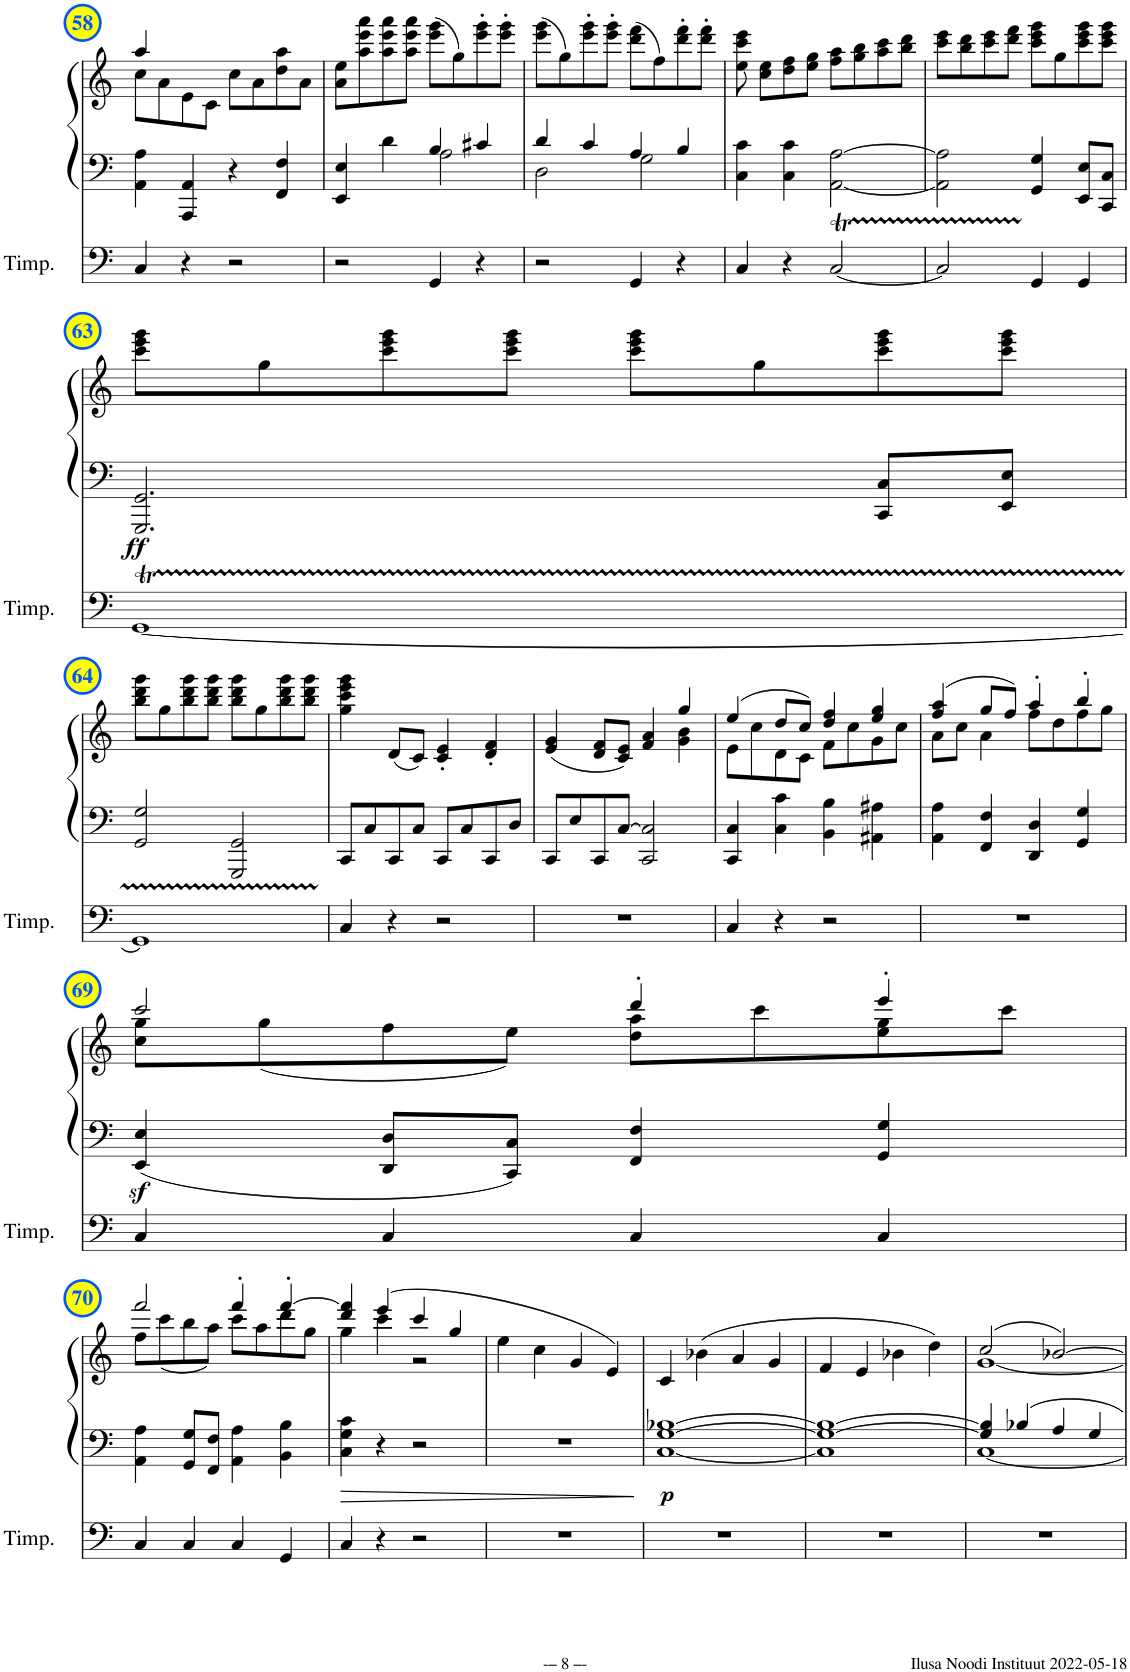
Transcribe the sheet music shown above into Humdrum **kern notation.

**kern	**kern	**kern	**dynam
*part2	*part1	*part1	*part1
*staff3	*staff2	*staff1	*staff1/2
*I"Timpani	*I"Piano	*	*
*I'Timp.	*I'Pno	*	*
!!LO:PB:g=z
*clefF4	*clefF4	*clefG2	*
*k[]	*k[]	*k[]	*
*M2/2	*M2/2	*M2/2	*
*met(c|)	*met(c|)	*met(c|)	*
=58	=58	=58	=58
*	*	*^	*
4C/	4AA\ 4A\	4aa/	8cc\L	.
.	.	.	8a\	.
4r	4AAA/ 4AA/	4ryy	8e\	.
.	.	.	8c\J	.
2r	4r	8cc\L	2ryy	.
.	.	8a\	.	.
.	4FF/ 4F/	8dd\ 8aa\	.	.
.	.	8a\J	.	.
*	*	*v	*v	*
=59	=59	=59	=59
*	*^	*	*
2r	4EE/ 4E/	2ryy	8a\ 8ee\L	.
.	.	.	8aa\ 8eee\ 8aaa\	.
.	4d\	.	8aa\ 8eee\ 8aaa\	.
.	.	.	8aa\ 8eee\ 8aaa\J	.
4GG/	4B/	2A\	(8eee\ 8ggg\L	.
.	.	.	8gg\)	.
4r	4c#X/	.	8eee\' 8ggg\'	.
.	.	.	8eee\' 8ggg\'J	.
=60	=60	=60	=60	=60
2r	4d/	2D\	(8eee\ 8ggg\L	.
.	.	.	8gg\)	.
.	4c/	.	8eee\' 8ggg\'	.
.	.	.	8eee\' 8ggg\'J	.
4GG/	4A/	2G\	(8ddd\ 8fff\L	.
.	.	.	8ff\)	.
4r	4B/	.	8ddd\' 8fff\'	.
.	.	.	8ddd\' 8fff\'J	.
*	*v	*v	*	*
=61	=61	=61	=61
4C/	4C\ 4c\	8ee\ 8ccc\ 8eee\	.
.	.	8cc\ 8ee\L	.
4r	4C\ 4c\	8dd\ 8ff\	.
.	.	8ee\ 8gg\J	.
[2CT/	[2AA\ [2A\	8ff\ 8aa\L	.
.	.	8gg\ 8bb\	.
.	.	8aa\ 8ccc\	.
.	.	8bb\ 8ddd\J	.
=62	=62	=62	=62
2CTTT/]	2AA\] 2A\]	8ccc\ 8eee\L	.
.	.	8bb\ 8ddd\	.
.	.	8ccc\ 8eee\	.
.	.	8ddd\ 8fff\J	.
4GG/	4GG/ 4G/	8ccc\ 8eee\ 8ggg\L	.
.	.	8gg\	.
4GG/	8EE/ 8E/L	8ccc\ 8eee\ 8ggg\	.
.	8CC/ 8C/J	8ccc\ 8eee\ 8ggg\J	.
!!LO:LB:g=z
=63	=63	=63	=63
!	!	!	!LO:DY:b=2
[1GGT	2.GGG/ 2.GG/	8ccc\ 8eee\ 8ggg\L	ff
.	.	8gg\	.
.	.	8ccc\ 8eee\ 8ggg\	.
.	.	8ccc\ 8eee\ 8ggg\J	.
.	.	8ccc\ 8eee\ 8ggg\L	.
.	.	8gg\	.
.	8CC/ 8C/L	8ccc\ 8eee\ 8ggg\	.
.	8EE/ 8E/J	8ccc\ 8eee\ 8ggg\J	.
!!LO:LB:g=z
=64	=64	=64	=64
1GGTTT]	2GG/ 2G/	8bb\ 8ddd\ 8ggg\L	.
.	.	8gg\	.
.	.	8bb\ 8ddd\ 8ggg\	.
.	.	8bb\ 8ddd\ 8ggg\J	.
.	2GGG/ 2GG/	8bb\ 8ddd\ 8ggg\L	.
.	.	8gg\	.
.	.	8bb\ 8ddd\ 8ggg\	.
.	.	8bb\ 8ddd\ 8ggg\J	.
=65	=65	=65	=65
4C/	8CC/L	4gg\ 4ccc\ 4eee\ 4ggg\	.
.	8C/	.	.
4r	8CC/	(8d/L	.
.	8C/J	8c/J)	.
2r	8CC/L	4c/' 4e/'	.
.	8C/	.	.
.	8CC/	4d/' 4f/'	.
.	8D/J	.	.
=66	=66	=66	=66
*	*	*^	*
1r	8CC/L	(<4e/ 4g/	2.ryy	.
.	8E/	.	.	.
.	8CC/	8d/ 8f/L	.	.
.	[>8C/J	8c/ 8e/J)	.	.
.	2CC/ 2C/]	4f/ 4a/	.	.
.	.	4gg/	4g\ 4b\	.
=67	=67	=67	=67	=67
4C/	4CC/ 4C/	(4ee/	8e\L	.
.	.	.	8cc\	.
4r	4C\ 4c\	8dd/L	8d\	.
.	.	8cc/J)	8c\J	.
2r	4BB\ 4B\	4dd/ 4ff/	8f\L	.
.	.	.	8cc\	.
.	4AA#X\ 4A#X\	4ee/ 4gg/	8g\	.
.	.	.	8cc\J	.
=68	=68	=68	=68	=68
1r	4AA\ 4A\	(4ff/ 4aa/	8a\L	.
.	.	.	8cc\J	.
.	4FF/ 4F/	8gg/L	4a\	.
.	.	8ff/J)	.	.
.	4DD/ 4D/	4aa'/	8ff\L	.
.	.	.	8dd\	.
.	4GG/ 4G/	4bb'/	8ff\	.
.	.	.	8gg\J	.
!!LO:LB:g=z	!!
=69	=69	=69	=69	=69
4C/	4EE/z< 4E/z<	2ccc/	8cc\ 8gg\L	.
.	.	.	(8gg\	.
4C/	8DD/ 8D/L	.	8ff\	.
.	8CC/ 8C/J	.	8ee\J)	.
4C/	4FF/ 4F/	4ddd'/	8dd\ 8aa\L	.
.	.	.	8ccc\	.
4C/	4GG/ 4G/	4eee'/	8ee\ 8gg\	.
.	.	.	8ccc\J	.
!!LO:LB:g=z	!!
=70	=70	=70	=70	=70
4C/	4AA\ 4A\	2fff/	8ff\L	.
.	.	.	(8ccc\	.
4C/	8GG/ 8G/L	.	8bb\	.
.	8FF/ 8F/J	.	8aa\J)	.
4C/	4AA\ 4A\	4fff'/	8ccc\L	.
.	.	.	8aa\	.
4GG/	4BB\ 4B\	[4fff'/	8ddd\	.
.	.	.	8gg\J	.
=71	=71	=71	=71	=71
4C/	4C\ 4G\ 4c\	4ddd/ 4fff/]	4gg\	.
4r	4r	(4eee/	4ccc\	.
2r	2r	4ccc/	2r	.
.	.	4gg/	.	.
*	*	*v	*v	*
=72	=72	=72	=72
1r	1r	4ee\	.
.	.	4cc\	.
.	.	4g/	.
.	.	4e/)	.
=73	=73	=73	=73
!	!	!	!LO:DY:b=2
1r	[1C [1G [1B-X	4c/	p
.	.	(4b-X\	.
.	.	4a/	.
.	.	4g/	.
=74	=74	=74	=74
1r	1C] 1G_ 1B-_	4f/	.
.	.	4e/	.
.	.	4b-X\	.
.	.	4dd\)	.
=75	=75	=75	=75
*	*^	*^	*
1r	4G/] 4B-/]	[1C	(2cc/	[1g	.
.	4B-X/	.	.	.	.
.	4A/	.	[2b-X/)	.	.
.	4G/	.	.	.	.
*	*v	*v	*	*	*
*	*	*v	*v	*
=	=	=	=
*-	*-	*-	*-
